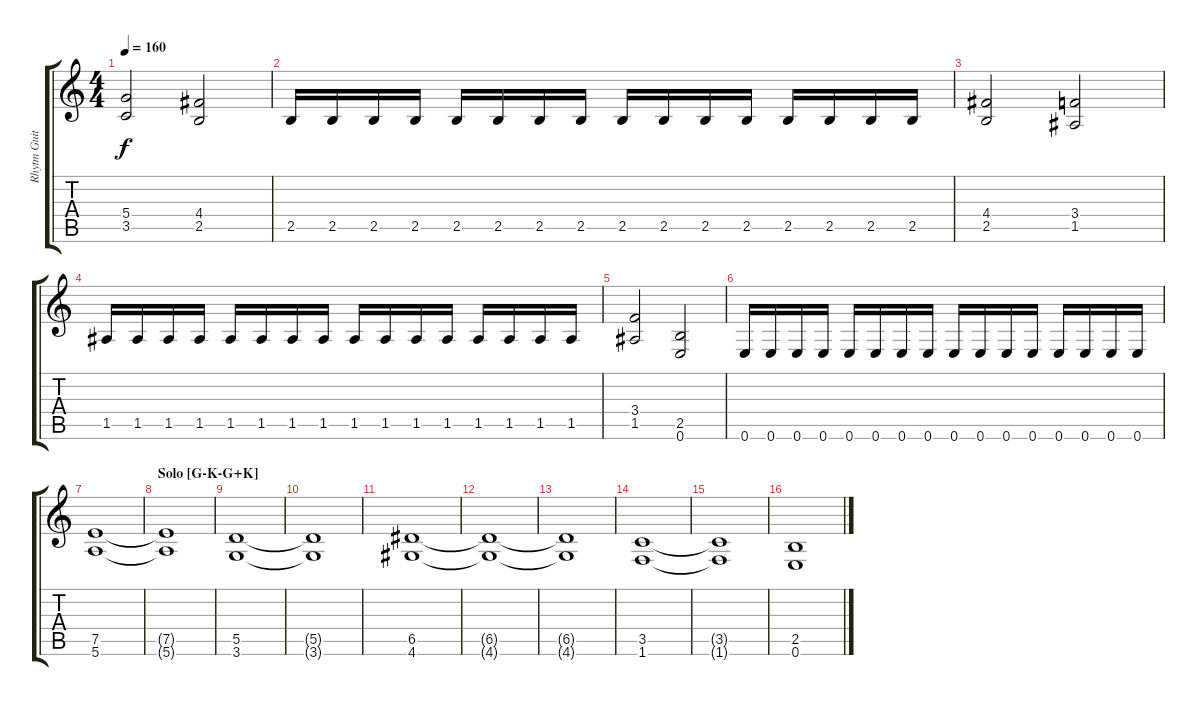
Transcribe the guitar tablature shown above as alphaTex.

\track ("Rhytm Guitar" "Rhytm Guit") {instrument distortionguitar}
\staff {score tabs}
\tuning (E4 B3 G3 D3 A2 E2) {hide}
\ts (4 4)
\tempo 160
\clef g2
\ks c
(5.4 3.5).2{dy f} (4.4 2.5).2 |
2.5.16 2.5.16 2.5.16 2.5.16 2.5.16 2.5.16 2.5.16 2.5.16 2.5.16 2.5.16 2.5.16 2.5.16 2.5.16 2.5.16 2.5.16 2.5.16 |
(4.4 2.5).2 (3.4 1.5).2 |
1.5.16 1.5.16 1.5.16 1.5.16 1.5.16 1.5.16 1.5.16 1.5.16 1.5.16 1.5.16 1.5.16 1.5.16 1.5.16 1.5.16 1.5.16 1.5.16 |
(3.4 1.5).2 (2.5 0.6).2 |
0.6.16 0.6.16 0.6.16 0.6.16 0.6.16 0.6.16 0.6.16 0.6.16 0.6.16 0.6.16 0.6.16 0.6.16 0.6.16 0.6.16 0.6.16 0.6.16 |
(7.5 5.6).1 |
\section ("" "Solo [G-K-G+K]")
(7.5{t} 5.6{t}).1 |
(5.5 3.6).1 |
(5.5{t} 3.6{t}).1 |
(6.5 4.6).1 |
(6.5{t} 4.6{t}).1 |
(6.5{t} 4.6{t}).1 |
(3.5 1.6).1 |
(3.5{t} 1.6{t}).1 |
(2.5 0.6).1
